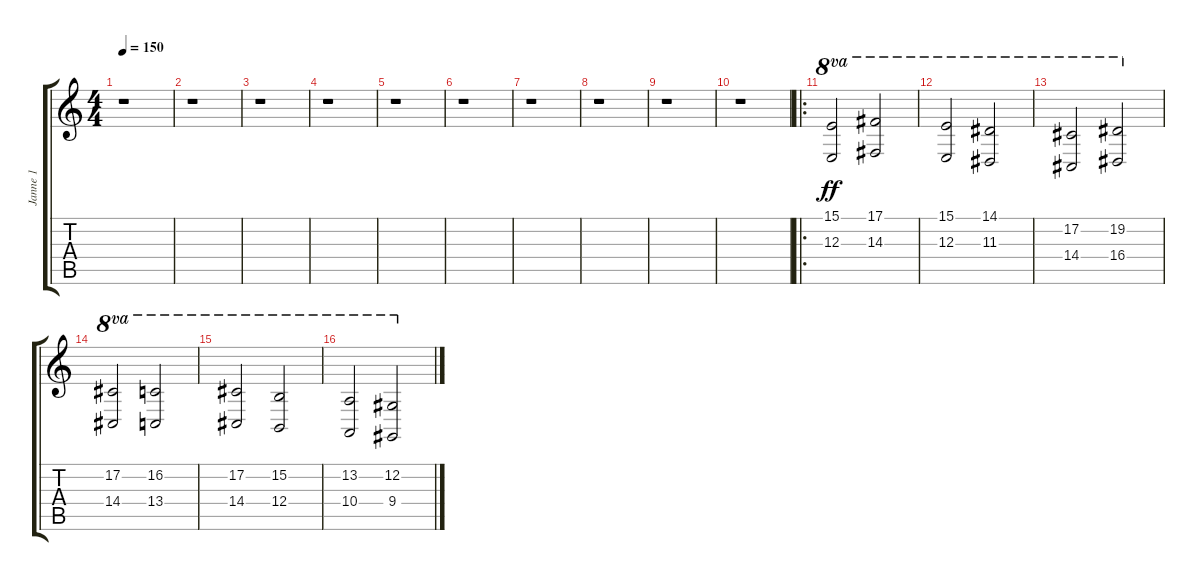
\track ("Janne 1" "Janne 1") {instrument choiraahs}
\staff {score tabs}
\tuning (Db4 Ab3 E3 B2 Gb2 Db2) {hide}
\ts (4 4)
\tempo 150
\clef g2
\ks c
r.1{dy f} |
r.1 |
r.1 |
r.1 |
r.1 |
r.1 |
r.1 |
r.1 |
r.1 |
r.1 |
\ro
(15.1 12.3).2{ot 8va dy ff} (17.1 14.3).2{ot 8va} |
(15.1 12.3).2{ot 8va} (14.1 11.3).2{ot 8va} |
(17.2 14.4).2{ot 8va} (19.2 16.4).2{ot 8va} |
(17.2 14.4).2{ot 8va} (16.2 13.4).2{ot 8va} |
(17.2 14.4).2{ot 8va} (15.2 12.4).2{ot 8va} |
(13.2 10.4).2{ot 8va} (12.2 9.4).2{ot 8va}
